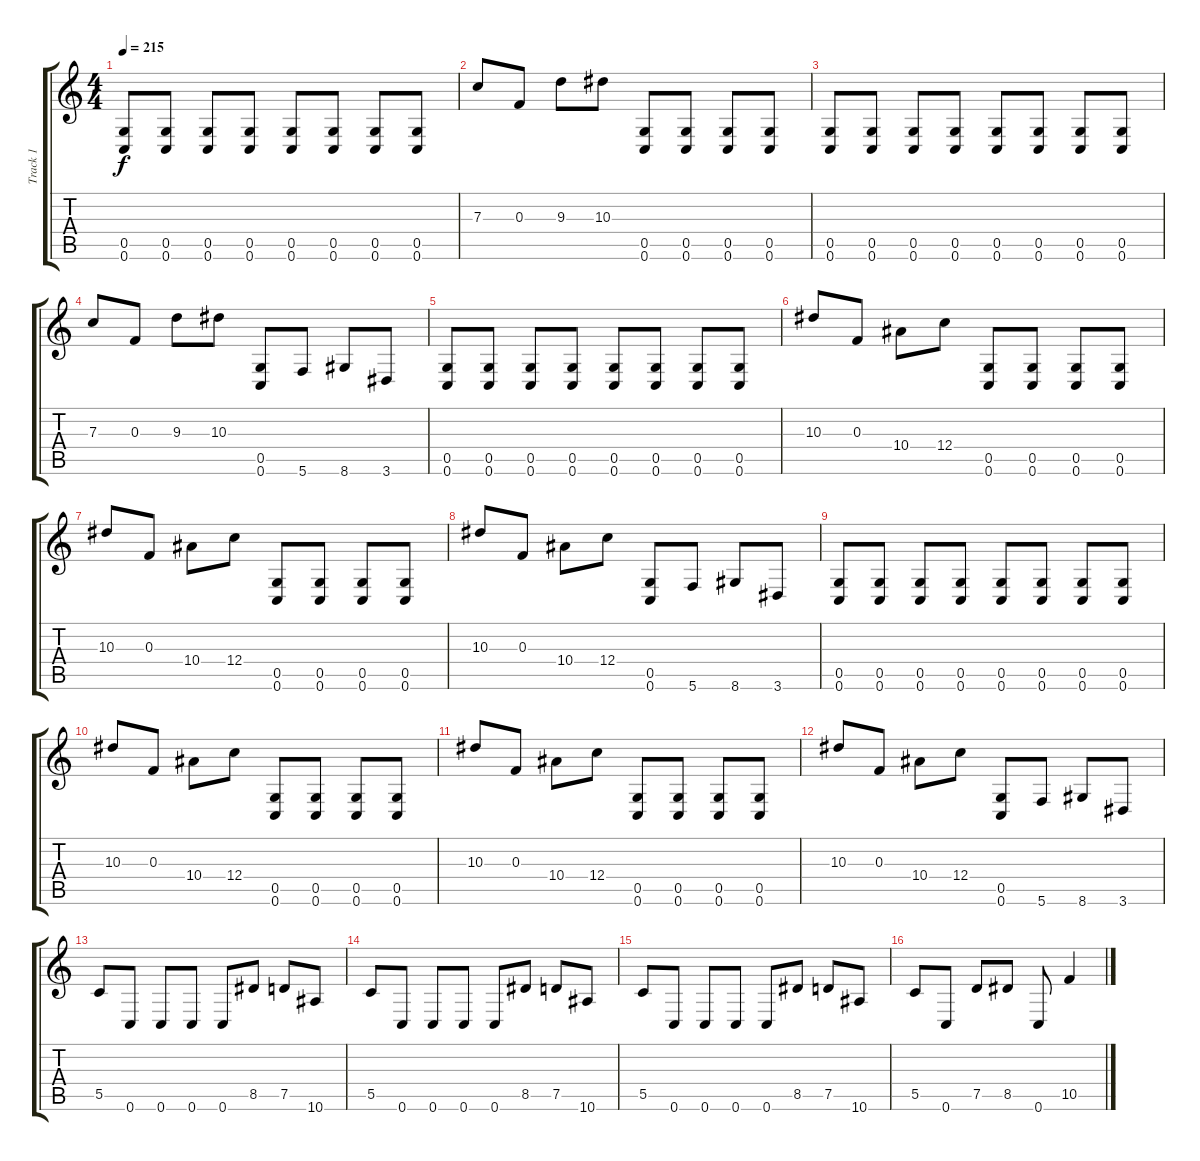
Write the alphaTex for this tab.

\track ("Track 1" "Track 1") {instrument distortionguitar}
\staff {score tabs}
\tuning (D4 A3 F3 C3 G2 C2) {hide}
\ts (4 4)
\tempo 215
\clef g2
\ks c
(0.5 0.6).8{dy f} (0.5 0.6).8 (0.5 0.6).8 (0.5 0.6).8 (0.5 0.6).8 (0.5 0.6).8 (0.5 0.6).8 (0.5 0.6).8 |
7.3.8 0.3.8 9.3.8 10.3.8 (0.5 0.6).8 (0.5 0.6).8 (0.5 0.6).8 (0.5 0.6).8 |
(0.5 0.6).8 (0.5 0.6).8 (0.5 0.6).8 (0.5 0.6).8 (0.5 0.6).8 (0.5 0.6).8 (0.5 0.6).8 (0.5 0.6).8 |
7.3.8 0.3.8 9.3.8 10.3.8 (0.5 0.6).8 5.6.8 8.6.8 3.6.8 |
(0.5 0.6).8 (0.5 0.6).8 (0.5 0.6).8 (0.5 0.6).8 (0.5 0.6).8 (0.5 0.6).8 (0.5 0.6).8 (0.5 0.6).8 |
10.3.8 0.3.8 10.4.8 12.4.8 (0.5 0.6).8 (0.5 0.6).8 (0.5 0.6).8 (0.5 0.6).8 |
10.3.8 0.3.8 10.4.8 12.4.8 (0.5 0.6).8 (0.5 0.6).8 (0.5 0.6).8 (0.5 0.6).8 |
10.3.8 0.3.8 10.4.8 12.4.8 (0.5 0.6).8 5.6.8 8.6.8 3.6.8 |
(0.5 0.6).8 (0.5 0.6).8 (0.5 0.6).8 (0.5 0.6).8 (0.5 0.6).8 (0.5 0.6).8 (0.5 0.6).8 (0.5 0.6).8 |
10.3.8 0.3.8 10.4.8 12.4.8 (0.5 0.6).8 (0.5 0.6).8 (0.5 0.6).8 (0.5 0.6).8 |
10.3.8 0.3.8 10.4.8 12.4.8 (0.5 0.6).8 (0.5 0.6).8 (0.5 0.6).8 (0.5 0.6).8 |
10.3.8 0.3.8 10.4.8 12.4.8 (0.5 0.6).8 5.6.8 8.6.8 3.6.8 |
5.5.8 0.6.8 0.6.8 0.6.8 0.6.8 8.5.8 7.5.8 10.6.8 |
5.5.8 0.6.8 0.6.8 0.6.8 0.6.8 8.5.8 7.5.8 10.6.8 |
5.5.8 0.6.8 0.6.8 0.6.8 0.6.8 8.5.8 7.5.8 10.6.8 |
5.5.8 0.6.8 7.5.8 8.5.8 0.6.8 10.5.4
